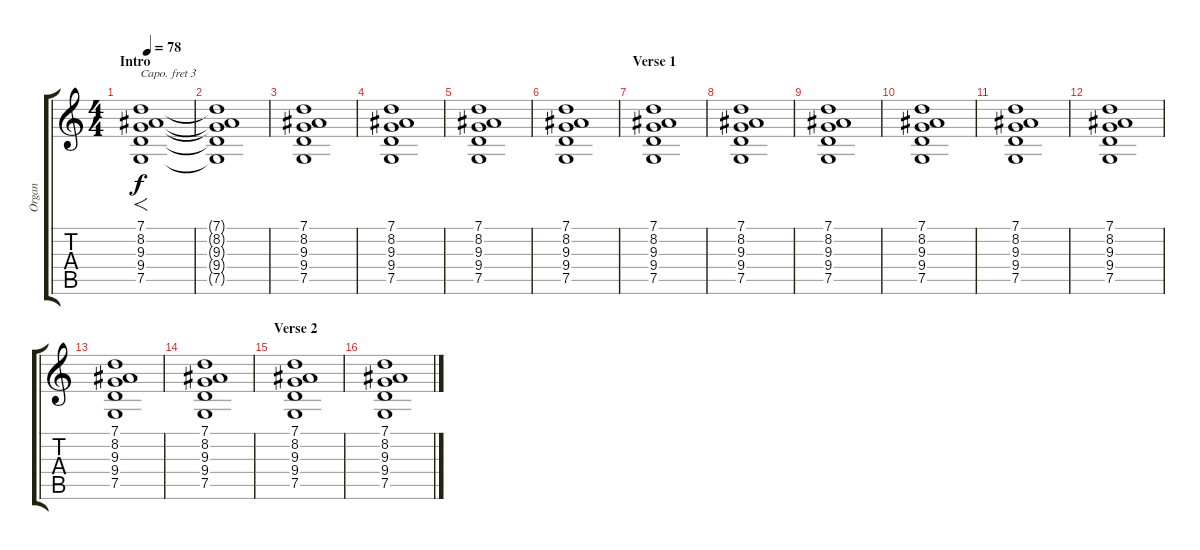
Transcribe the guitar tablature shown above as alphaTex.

\track ("Organ" "Organ") {instrument percussiveorgan}
\staff {score tabs}
\capo 3
\tuning (E4 B3 G3 D3 A2 E2) {hide}
\ts (4 4)
\section ("" "Intro")
\tempo 78
\clef g2
\ks c
(7.1 8.2 9.3 9.4 7.5).1{f dy f instrument percussiveorgan} |
(7.1{t} 8.2{t} 9.3{t} 9.4{t} 7.5{t}).1 |
(7.1 8.2 9.3 9.4 7.5).1 |
(7.1 8.2 9.3 9.4 7.5).1 |
(7.1 8.2 9.3 9.4 7.5).1 |
(7.1 8.2 9.3 9.4 7.5).1 |
\section ("" "Verse 1")
(7.1 8.2 9.3 9.4 7.5).1 |
(7.1 8.2 9.3 9.4 7.5).1 |
(7.1 8.2 9.3 9.4 7.5).1 |
(7.1 8.2 9.3 9.4 7.5).1 |
(7.1 8.2 9.3 9.4 7.5).1 |
(7.1 8.2 9.3 9.4 7.5).1 |
(7.1 8.2 9.3 9.4 7.5).1 |
(7.1 8.2 9.3 9.4 7.5).1 |
\section ("" "Verse 2")
(7.1 8.2 9.3 9.4 7.5).1 |
(7.1 8.2 9.3 9.4 7.5).1
